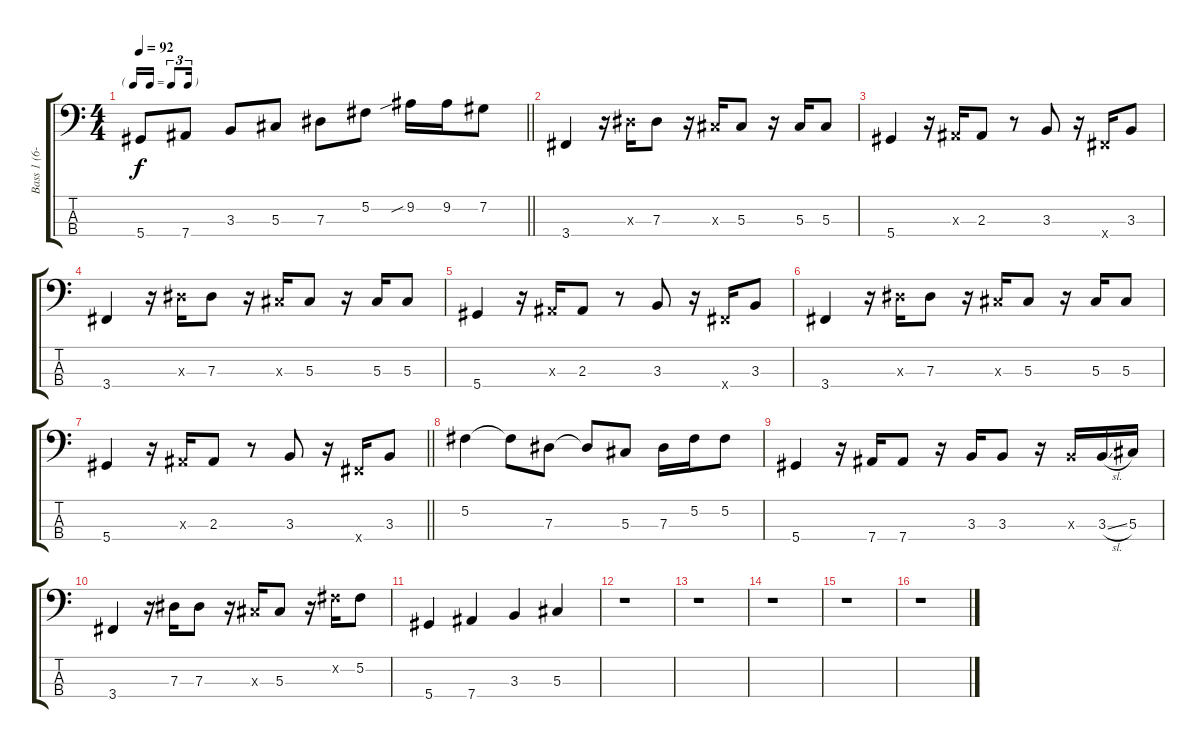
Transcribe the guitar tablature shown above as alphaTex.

\track ("Bass 1 (6-string arranged for 4-string)" "Bass 1 (6-") {instrument electricbassfinger}
\staff {score tabs}
\tuning (Gb2 Db2 Ab1 Eb1) {hide}
\ts (4 4)
\tf triplet16th
\tempo 92
\clef f4
\barLineRight lightlight
\ks c
5.4.8{dy f} 7.4.8 3.3.8 5.3.8 7.3.8 5.2.8 9.2{sib}.16 9.2.16 7.2.8 |
3.4.4 r.16 7.3{x}.16 7.3.8 r.16 5.3{x}.16 5.3.8 r.16 5.3.16 5.3.8 |
5.4.4 r.16 2.3{x}.16 2.3.8 r.8 3.3.8 r.16 3.4{x}.16 3.3.8 |
3.4.4 r.16 7.3{x}.16 7.3.8 r.16 5.3{x}.16 5.3.8 r.16 5.3.16 5.3.8 |
5.4.4 r.16 2.3{x}.16 2.3.8 r.8 3.3.8 r.16 3.4{x}.16 3.3.8 |
3.4.4 r.16 7.3{x}.16 7.3.8 r.16 5.3{x}.16 5.3.8 r.16 5.3.16 5.3.8 |
\barLineRight lightlight
5.4.4 r.16 2.3{x}.16 2.3.8 r.8 3.3.8 r.16 3.4{x}.16 3.3.8 |
5.2.4 5.2{t}.8 7.3.8 7.3{t}.8 5.3.8 7.3.16 5.2.16 5.2.8 |
5.4.4 r.16 7.4.16 7.4.8 r.16 3.3.16 3.3.8 r.16 3.3{x}.16 3.3{sl}.16 5.3.16 |
3.4.4 r.16 7.3.16 7.3.8 r.16 5.3{x}.16 5.3.8 r.16 5.2{x}.16 5.2.8 |
5.4.4 7.4.4 3.3.4 5.3.4 |
r.1 |
r.1 |
r.1 |
r.1 |
r.1
